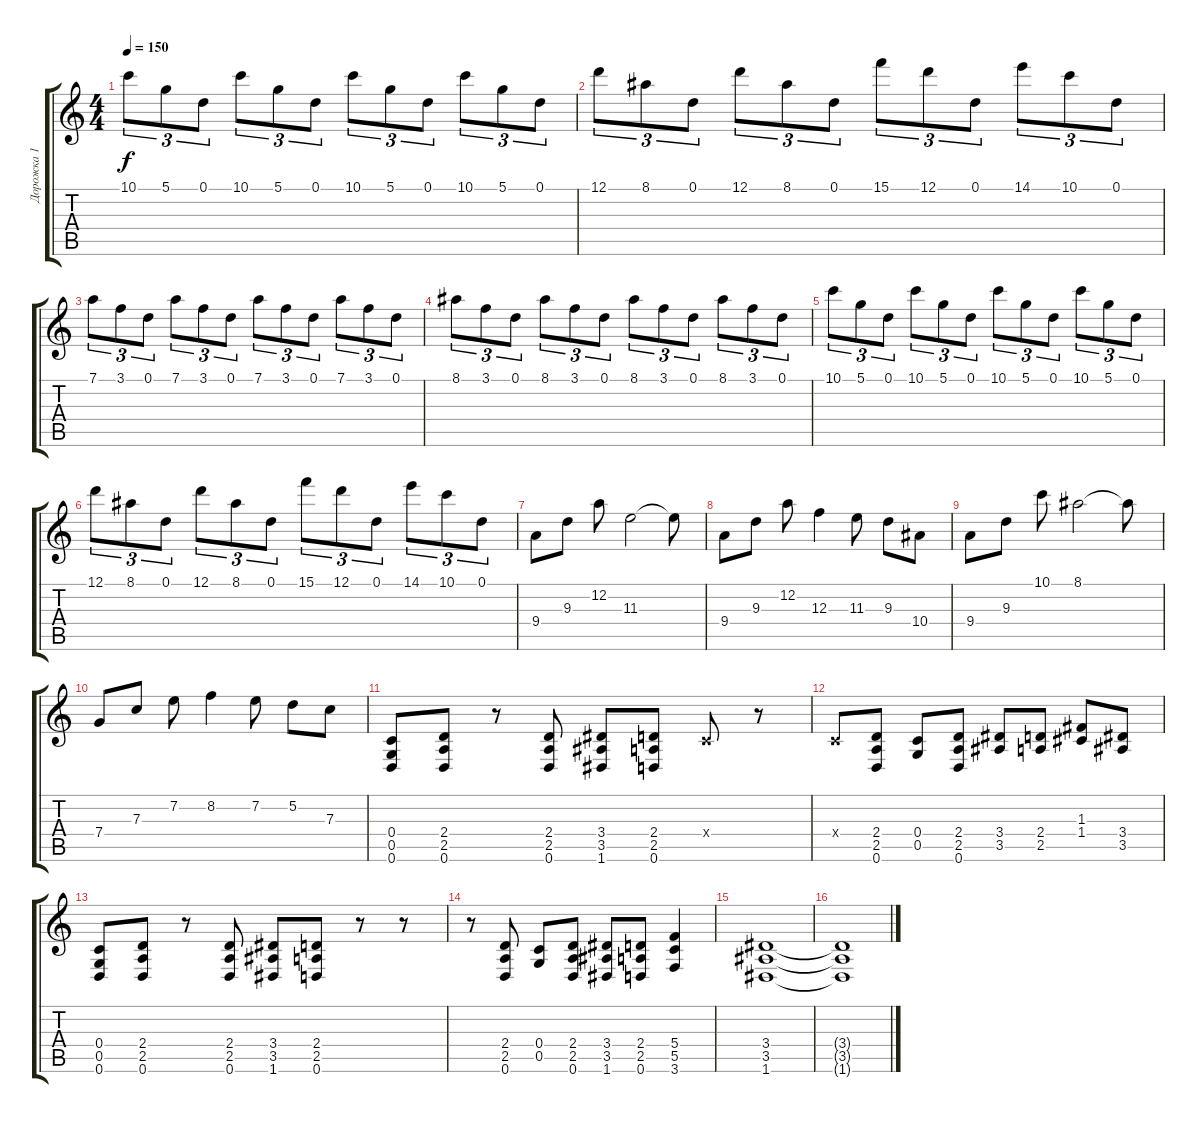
\track ("Дорожка 1" "Дорожка 1") {instrument distortionguitar}
\staff {score tabs}
\tuning (D4 A3 F3 C3 G2 D2) {hide}
\ts (4 4)
\tempo 150
\clef g2
\ks c
10.1.8{tu (3 2) dy f} 5.1.8{tu (3 2)} 0.1.8{tu (3 2)} 10.1.8{tu (3 2)} 5.1.8{tu (3 2)} 0.1.8{tu (3 2)} 10.1.8{tu (3 2)} 5.1.8{tu (3 2)} 0.1.8{tu (3 2)} 10.1.8{tu (3 2)} 5.1.8{tu (3 2)} 0.1.8{tu (3 2)} |
12.1.8{tu (3 2)} 8.1.8{tu (3 2)} 0.1.8{tu (3 2)} 12.1.8{tu (3 2)} 8.1.8{tu (3 2)} 0.1.8{tu (3 2)} 15.1.8{tu (3 2)} 12.1.8{tu (3 2)} 0.1.8{tu (3 2)} 14.1.8{tu (3 2)} 10.1.8{tu (3 2)} 0.1.8{tu (3 2)} |
7.1.8{tu (3 2)} 3.1.8{tu (3 2)} 0.1.8{tu (3 2)} 7.1.8{tu (3 2)} 3.1.8{tu (3 2)} 0.1.8{tu (3 2)} 7.1.8{tu (3 2)} 3.1.8{tu (3 2)} 0.1.8{tu (3 2)} 7.1.8{tu (3 2)} 3.1.8{tu (3 2)} 0.1.8{tu (3 2)} |
8.1.8{tu (3 2)} 3.1.8{tu (3 2)} 0.1.8{tu (3 2)} 8.1.8{tu (3 2)} 3.1.8{tu (3 2)} 0.1.8{tu (3 2)} 8.1.8{tu (3 2)} 3.1.8{tu (3 2)} 0.1.8{tu (3 2)} 8.1.8{tu (3 2)} 3.1.8{tu (3 2)} 0.1.8{tu (3 2)} |
10.1.8{tu (3 2)} 5.1.8{tu (3 2)} 0.1.8{tu (3 2)} 10.1.8{tu (3 2)} 5.1.8{tu (3 2)} 0.1.8{tu (3 2)} 10.1.8{tu (3 2)} 5.1.8{tu (3 2)} 0.1.8{tu (3 2)} 10.1.8{tu (3 2)} 5.1.8{tu (3 2)} 0.1.8{tu (3 2)} |
12.1.8{tu (3 2)} 8.1.8{tu (3 2)} 0.1.8{tu (3 2)} 12.1.8{tu (3 2)} 8.1.8{tu (3 2)} 0.1.8{tu (3 2)} 15.1.8{tu (3 2)} 12.1.8{tu (3 2)} 0.1.8{tu (3 2)} 14.1.8{tu (3 2)} 10.1.8{tu (3 2)} 0.1.8{tu (3 2)} |
9.4.8 9.3.8 12.2.8 11.3.2 11.3{t}.8 |
9.4.8 9.3.8 12.2.8 12.3.4 11.3.8 9.3.8 10.4.8 |
9.4.8 9.3.8 10.1.8 8.1.2 8.1{t}.8 |
7.4.8 7.3.8 7.2.8 8.2.4 7.2.8 5.2.8 7.3.8 |
(0.4 0.5 0.6).8 (2.4 2.5 0.6).8 r.8 (2.4 2.5 0.6).8 (3.4 3.5 1.6).8 (2.4 2.5 0.6).8 0.4{x}.8 r.8 |
0.4{x}.8 (2.4 2.5 0.6).8 (0.4 0.5).8 (2.4 2.5 0.6).8 (3.4 3.5).8 (2.4 2.5).8 (1.3 1.4).8 (3.4 3.5).8 |
(0.4 0.5 0.6).8 (2.4 2.5 0.6).8 r.8 (2.4 2.5 0.6).8 (3.4 3.5 1.6).8 (2.4 2.5 0.6).8 r.8 r.8 |
r.8 (2.4 2.5 0.6).8 (0.4 0.5).8 (2.4 2.5 0.6).8 (3.4 3.5 1.6).8 (2.4 2.5 0.6).8 (5.4 5.5 3.6).4 |
(3.4 3.5 1.6).1 |
(3.4{t} 3.5{t} 1.6{t}).1
